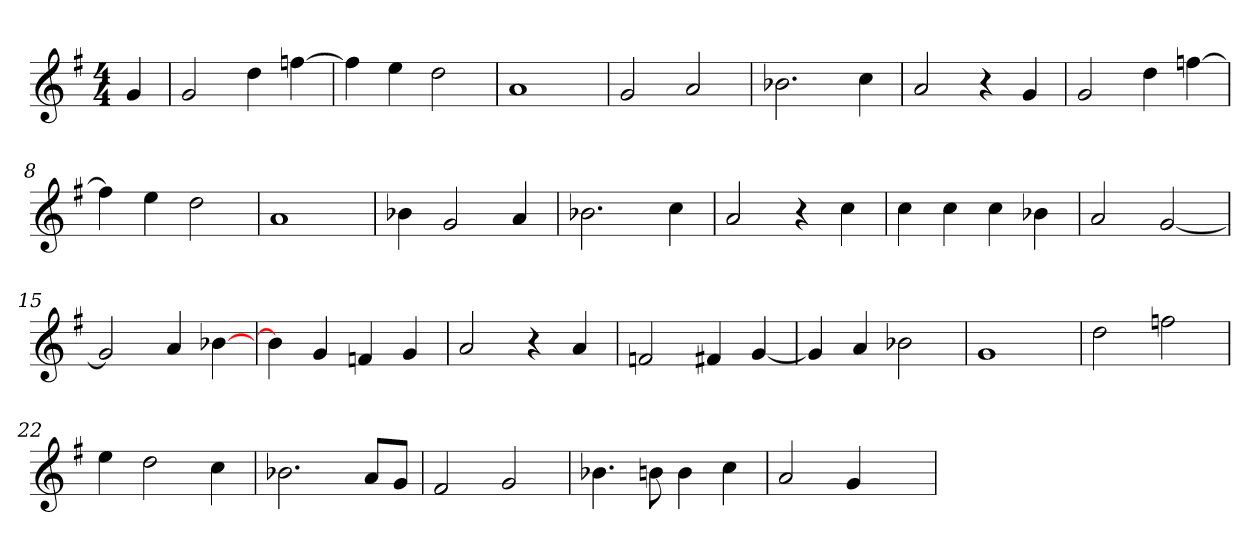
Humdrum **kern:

**kern
*part1
*staff1
*clefG2
*k[f#]
*G:
*M4/4
=
4g
=1
2g
4dd
[4ffn
=2
4ff]
4ee
2dd
=3
1a
=4
2g
2a
=5
2.b-X
4cc
=6
2a
4r
4g
=7
2g
4dd
[4ffn
=8
4ff]
4ee
2dd
=9
1a
=10
4b-X
2g
4a
=11
2.b-X
4cc
=12
2a
4r
4cc
=13
4cc
4cc
4cc
4b-X
=14
2a
[2g
=15
2g]
4a
[4b-X
=16
4b]
4g
4fn
4g
=17
2a
4r
4a
=18
2fn
4f#
[4g
=19
4g]
4a
2b-X
=20
1g
=21
2dd
2ffn
=22
4ee
2dd
4cc
=23
2.b-X
8a/L
8g/J
=24
2f#
2g
=25
4.b-X
8b
4b
4cc
=26
2a
4g
4ryy
=
*-
